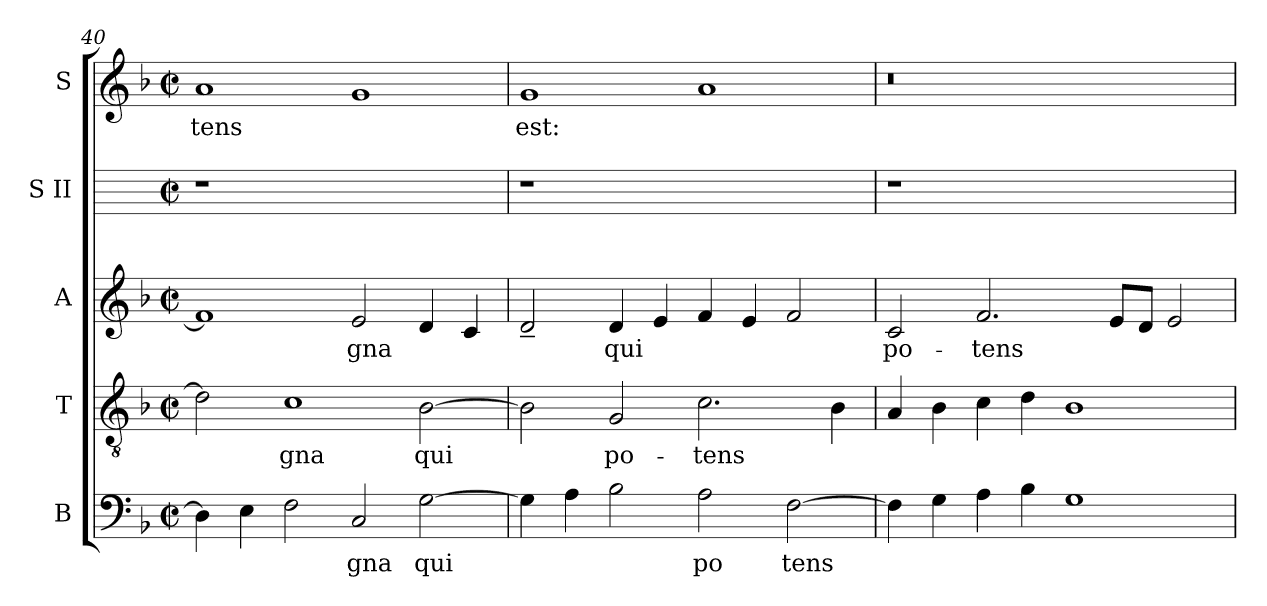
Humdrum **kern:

**kern	**text	**kern	**text	**kern	**text	**kern	**kern	**text
*part5	*part5	*part4	*part4	*part3	*part3	*part2	*part1	*part1
*staff5	*staff5	*staff4	*staff4	*staff3	*staff3	*staff2	*staff1	*staff1
*I"B	*	*I"T	*	*I"A	*	*I"S II	*I"S	*
*I'B	*	*I'T	*	*I'A	*	*	*I'S	*
*clefF4	*	*clefGv2	*	*clefG2	*	*	*clefG2	*
*k[b-]	*	*k[b-]	*	*k[b-]	*	*k[]	*k[b-]	*
*F:	*	*F:	*	*F:	*	*C:	*F:	*
*M2/2	*	*M2/2	*	*M2/2	*	*M2/2	*M2/2	*
*met(c|)	*	*met(c|)	*	*met(c|)	*	*met(c|)	*met(c|)	*
=40	=40	=40	=40	=40	=40	=40	=40	=40
!	!LO:LY:b:cj	!	!LO:LY:b:cj	!	!LO:LY:b:cj	!	!	!LO:LY:b:cj
4D\]	--	2d\]	.	1f]	.	1r	1a	tens
!	!LO:LY:b:cj	!	!	!	!	!	!	!
4E\	--	.	.	.	.	.	.	.
!	!LO:LY:b:cj	!	!LO:LY:b:cj	!	!	!	!	!
2F\	--	1c	gna	.	.	.	.	.
!	!LO:LY:b:cj	!	!	!	!LO:LY:b:cj	!	!	!LO:LY:b:cj
2C/	-gna	.	.	2e/	gna	1ryy	1g	.
!	!LO:LY:b:cj	!	!LO:LY:b:cj	!	!LO:LY:b:cj	!	!	!
[<2G\	qui	[<2B-\	qui	4d/	.	.	.	.
!	!	!	!	!	!LO:LY:b:cj	!	!	!
.	.	.	.	4c/	.	.	.	.
!!LO:PB:g=z
=41	=41	=41	=41	=41	=41	=41	=41	=41
!	!LO:LY:b:cj	!	!LO:LY:b:cj	!	!LO:LY:b:cj	!	!	!LO:LY:b:cj
4G\]	.	2B-\]	.	2d~</	.	1r	1g	est:
!	!LO:LY:b:cj	!	!	!	!	!	!	!
4A\	.	.	.	.	.	.	.	.
!	!LO:LY:b:cj	!	!LO:LY:b:cj	!	!LO:LY:b:cj	!	!	!
2B-\	.	2G/	po-	4d/	qui	.	.	.
!	!	!	!	!	!LO:LY:b:cj	!	!	!
.	.	.	.	4e/	.	.	.	.
!	!LO:LY:b:cj	!	!LO:LY:b:cj	!	!LO:LY:b:cj	!	!	!LO:LY:b:cj
2A\	po	2.c\	-tens	4f/	.	1ryy	1a	.
!	!	!	!	!	!LO:LY:b:cj	!	!	!
.	.	.	.	4e/	.	.	.	.
!	!LO:LY:b:cj	!	!	!	!LO:LY:b:cj	!	!	!
[>2F\	tens	.	.	2f/	.	.	.	.
!	!	!	!LO:LY:b:cj	!	!	!	!	!
.	.	4B-\	.	.	.	.	.	.
=42	=42	=42	=42	=42	=42	=42	=42	=42
!	!LO:LY:b:cj	!	!LO:LY:b:cj	!	!LO:LY:b:cj	!	!	!
4F\]	.	4A/	.	2c/	po-	1r	0r	.
!	!LO:LY:b:cj	!	!LO:LY:b:cj	!	!	!	!	!
4G\	.	4B-\	.	.	.	.	.	.
!	!LO:LY:b:cj	!	!LO:LY:b:cj	!	!LO:LY:b:cj	!	!	!
4A\	.	4c\	.	2.f/	-tens	.	.	.
!	!LO:LY:b:cj	!	!LO:LY:b:cj	!	!	!	!	!
4B-\	.	4d\	.	.	.	.	.	.
!	!LO:LY:b:cj	!	!LO:LY:b:cj	!	!	!	!	!
1G	.	1B-	.	.	.	1ryy	.	.
!	!	!	!	!	!LO:LY:b:cj	!	!	!
.	.	.	.	8e/L	.	.	.	.
!	!	!	!	!	!LO:LY:b:cj	!	!	!
.	.	.	.	8d/J	.	.	.	.
!	!	!	!	!	!LO:LY:b:cj	!	!	!
.	.	.	.	2e/	.	.	.	.
=	=	=	=	=	=	=	=	=
*-	*-	*-	*-	*-	*-	*-	*-	*-
